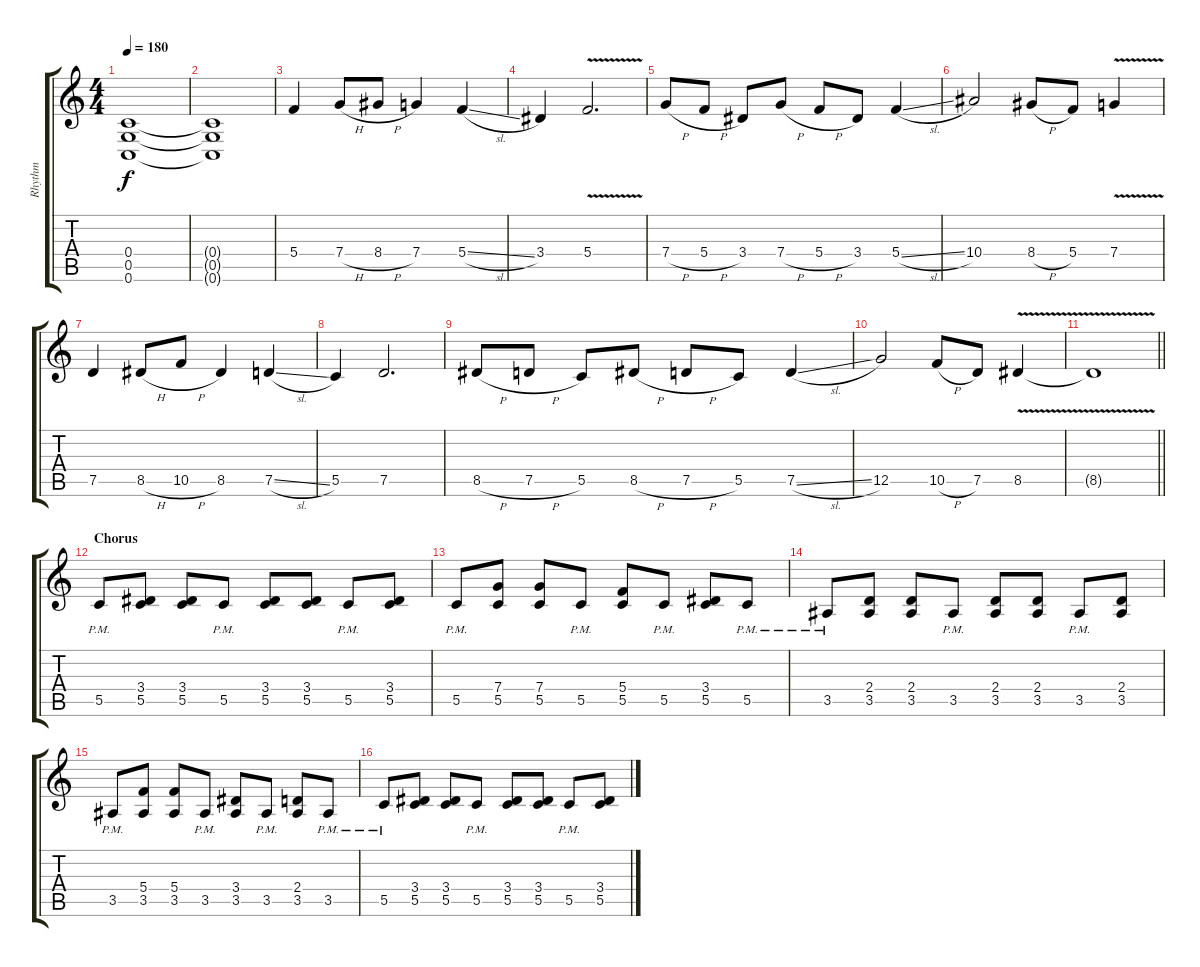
\track ("Rhythm" "Rhythm") {instrument distortionguitar}
\staff {score tabs}
\tuning (D4 A3 F3 C3 G2 C2) {hide}
\ts (4 4)
\tempo 180
\clef g2
\ks c
(0.4{t} 0.5{t} 0.6{t}).1{dy f} |
(0.4{t} 0.5{t} 0.6{t}).1 |
5.4.4 7.4{h}.8 8.4{h}.8 7.4.4 5.4{sl}.4 |
3.4.4 5.4{v}.2{d} |
7.4{h}.8 5.4{h}.8 3.4.8 7.4{h}.8 5.4{h}.8 3.4.8 5.4{sl}.4 |
10.4.2 8.4{h}.8 5.4.8 7.4{v}.4 |
7.5.4 8.5{h}.8 10.5{h}.8 8.5.4 7.5{sl}.4 |
5.5.4 7.5.2{d} |
8.5{h}.8 7.5{h}.8 5.5.8 8.5{h}.8 7.5{h}.8 5.5.8 7.5{sl}.4 |
12.5.2 10.5{h}.8 7.5.8 8.5{v}.4 |
\barLineRight lightlight
8.5{t}.1 |
\section ("" "Chorus")
5.5{pm}.8 (3.4 5.5).8 (3.4 5.5).8 5.5{pm}.8 (3.4 5.5).8 (3.4 5.5).8 5.5{pm}.8 (3.4 5.5).8 |
5.5{pm}.8 (7.4 5.5).8 (7.4 5.5).8 5.5{pm}.8 (5.4 5.5).8 5.5{pm}.8 (3.4 5.5).8 5.5{pm}.8 |
3.5{pm}.8 (2.4 3.5).8 (2.4 3.5).8 3.5{pm}.8 (2.4 3.5).8 (2.4 3.5).8 3.5{pm}.8 (2.4 3.5).8 |
3.5{pm}.8 (5.4 3.5).8 (5.4 3.5).8 3.5{pm}.8 (3.4 3.5).8 3.5{pm}.8 (2.4 3.5).8 3.5{pm}.8 |
5.5{pm}.8 (3.4 5.5).8 (3.4 5.5).8 5.5{pm}.8 (3.4 5.5).8 (3.4 5.5).8 5.5{pm}.8 (3.4 5.5).8
